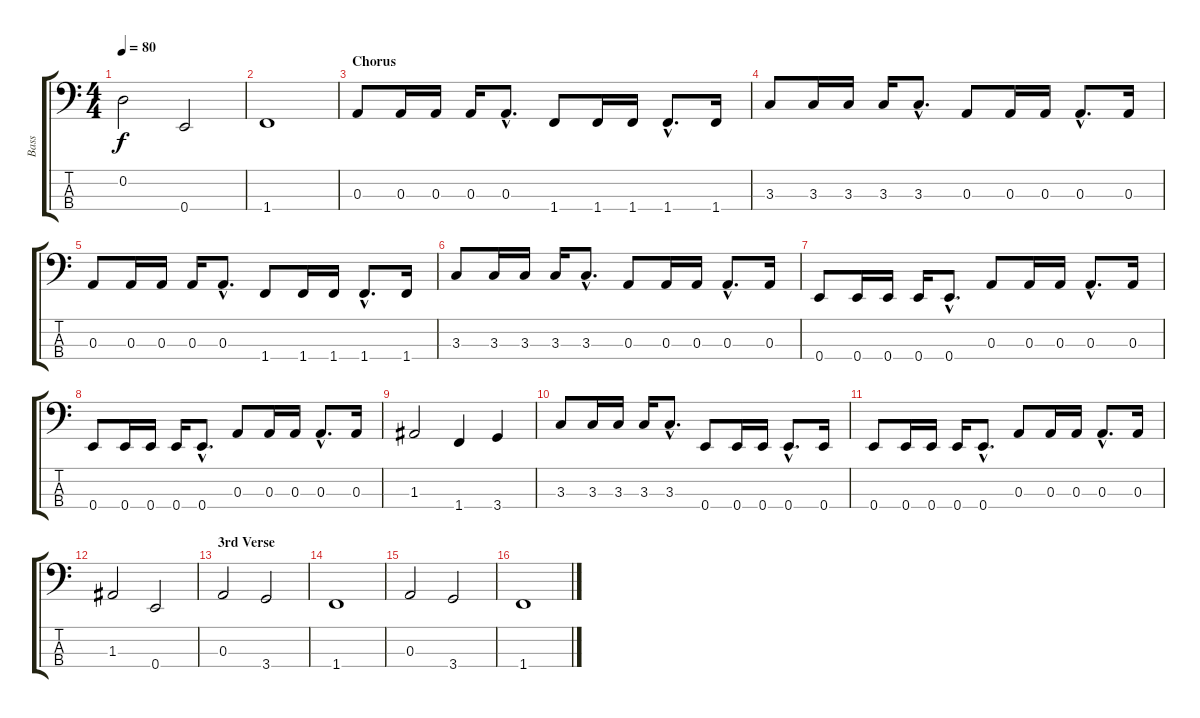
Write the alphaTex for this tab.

\track ("Bass" "Bass") {instrument electricbassfinger}
\staff {score tabs}
\tuning (G2 D2 A1 E1) {hide}
\ts (4 4)
\tempo 80
\clef f4
\ks c
0.2.2{dy f} 0.4.2 |
1.4.1 |
\section ("" "Chorus")
0.3.8 0.3.16 0.3.16 0.3.16 0.3{hac}.8{d} 1.4.8 1.4.16 1.4.16 1.4{hac}.8{d} 1.4.16 |
3.3.8 3.3.16 3.3.16 3.3.16 3.3{hac}.8{d} 0.3.8 0.3.16 0.3.16 0.3{hac}.8{d} 0.3.16 |
0.3.8 0.3.16 0.3.16 0.3.16 0.3{hac}.8{d} 1.4.8 1.4.16 1.4.16 1.4{hac}.8{d} 1.4.16 |
3.3.8 3.3.16 3.3.16 3.3.16 3.3{hac}.8{d} 0.3.8 0.3.16 0.3.16 0.3{hac}.8{d} 0.3.16 |
0.4.8 0.4.16 0.4.16 0.4.16 0.4{hac}.8{d} 0.3.8 0.3.16 0.3.16 0.3{hac}.8{d} 0.3.16 |
0.4.8 0.4.16 0.4.16 0.4.16 0.4{hac}.8{d} 0.3.8 0.3.16 0.3.16 0.3{hac}.8{d} 0.3.16 |
1.3.2 1.4.4 3.4.4 |
3.3.8 3.3.16 3.3.16 3.3.16 3.3{hac}.8{d} 0.4.8 0.4.16 0.4.16 0.4{hac}.8{d} 0.4.16 |
0.4.8 0.4.16 0.4.16 0.4.16 0.4{hac}.8{d} 0.3.8 0.3.16 0.3.16 0.3{hac}.8{d} 0.3.16 |
1.3.2 0.4.2 |
\section ("" "3rd Verse")
0.3.2 3.4.2 |
1.4.1 |
0.3.2 3.4.2 |
1.4.1
